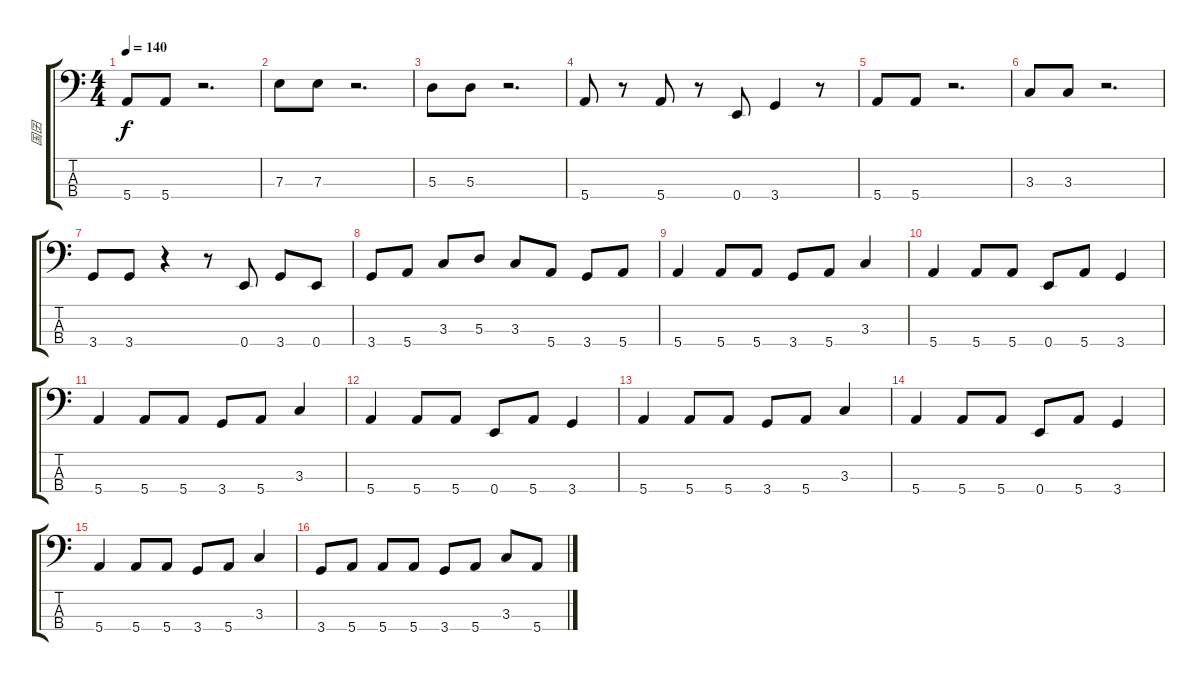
\track ("国囝" "国囝") {instrument electricbassfinger}
\staff {score tabs}
\tuning (G2 D2 A1 E1) {hide}
\ts (4 4)
\tempo 140
\clef f4
\ks c
5.4.8{dy f} 5.4.8 r.2{d} |
7.3.8 7.3.8 r.2{d} |
5.3.8 5.3.8 r.2{d} |
5.4.8 r.8 5.4.8 r.8 0.4.8 3.4.4 r.8 |
5.4.8 5.4.8 r.2{d} |
3.3.8 3.3.8 r.2{d} |
3.4.8 3.4.8 r.4 r.8 0.4.8 3.4.8 0.4.8 |
3.4.8 5.4.8 3.3.8 5.3.8 3.3.8 5.4.8 3.4.8 5.4.8 |
5.4.4 5.4.8 5.4.8 3.4.8 5.4.8 3.3.4 |
5.4.4 5.4.8 5.4.8 0.4.8 5.4.8 3.4.4 |
5.4.4 5.4.8 5.4.8 3.4.8 5.4.8 3.3.4 |
5.4.4 5.4.8 5.4.8 0.4.8 5.4.8 3.4.4 |
5.4.4 5.4.8 5.4.8 3.4.8 5.4.8 3.3.4 |
5.4.4 5.4.8 5.4.8 0.4.8 5.4.8 3.4.4 |
5.4.4 5.4.8 5.4.8 3.4.8 5.4.8 3.3.4 |
3.4.8 5.4.8 5.4.8 5.4.8 3.4.8 5.4.8 3.3.8 5.4.8
